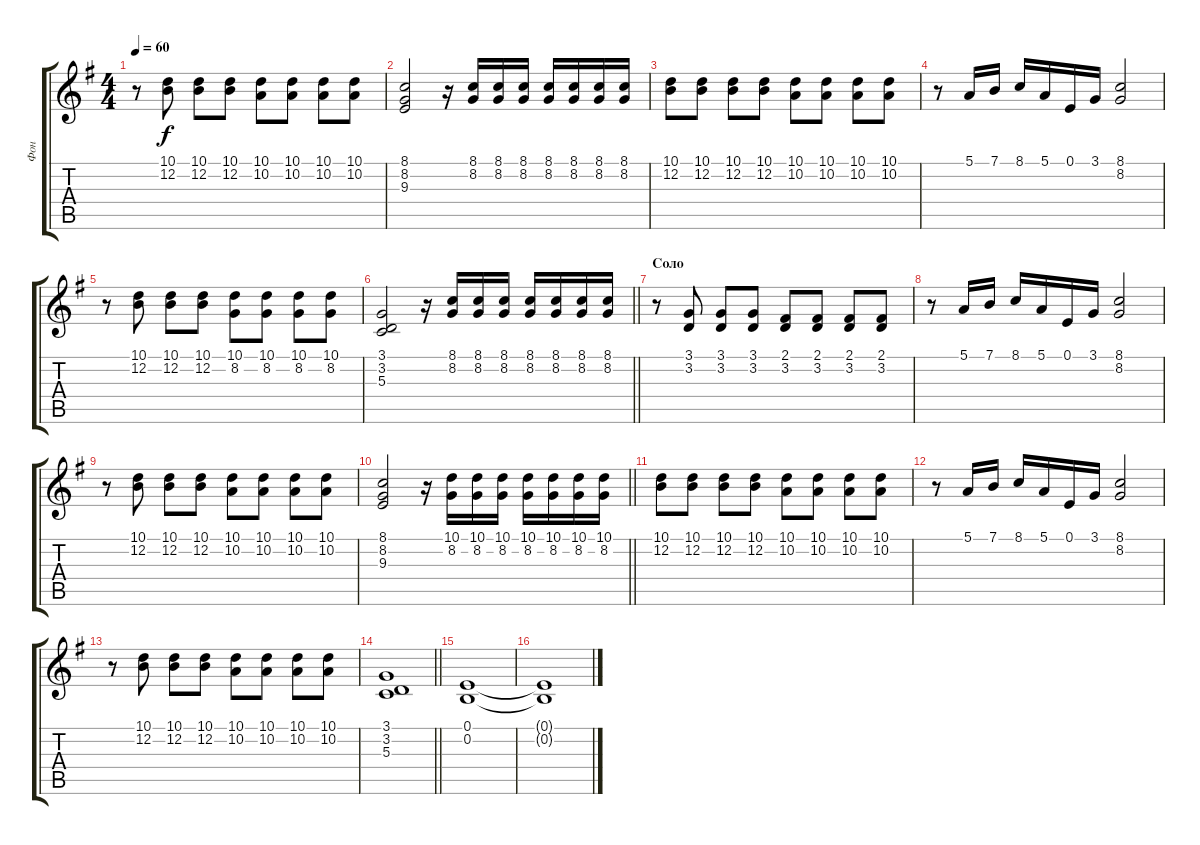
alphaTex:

\track ("Фон" "Фон") {instrument stringensemble1}
\staff {score tabs}
\tuning (E4 B3 G3 D3 A2 E2) {hide}
\ts (4 4)
\tempo 60
\clef g2
\ks g
r.8{dy f} (10.1 12.2).8 (10.1 12.2).8 (10.1 12.2).8 (10.1 10.2).8 (10.1 10.2).8 (10.1 10.2).8 (10.1 10.2).8 |
(8.1 8.2 9.3).2 r.16 (8.1 8.2).16 (8.1 8.2).16 (8.1 8.2).16 (8.1 8.2).16 (8.1 8.2).16 (8.1 8.2).16 (8.1 8.2).16 |
(10.1 12.2).8 (10.1 12.2).8 (10.1 12.2).8 (10.1 12.2).8 (10.1 10.2).8 (10.1 10.2).8 (10.1 10.2).8 (10.1 10.2).8 |
r.8 5.1.16 7.1.16 8.1.16 5.1.16 0.1.16 3.1.16 (8.1 8.2).2 |
r.8 (10.1 12.2).8 (10.1 12.2).8 (10.1 12.2).8 (10.1 8.2).8 (10.1 8.2).8 (10.1 8.2).8 (10.1 8.2).8 |
\barLineRight lightlight
(3.1 3.2 5.3).2 r.16 (8.1 8.2).16 (8.1 8.2).16 (8.1 8.2).16 (8.1 8.2).16 (8.1 8.2).16 (8.1 8.2).16 (8.1 8.2).16 |
\section ("" "Соло")
r.8 (3.1 3.2).8 (3.1 3.2).8 (3.1 3.2).8 (2.1 3.2).8 (2.1 3.2).8 (2.1 3.2).8 (2.1 3.2).8 |
r.8 5.1.16 7.1.16 8.1.16 5.1.16 0.1.16 3.1.16 (8.1 8.2).2 |
r.8 (10.1 12.2).8 (10.1 12.2).8 (10.1 12.2).8 (10.1 10.2).8 (10.1 10.2).8 (10.1 10.2).8 (10.1 10.2).8 |
\barLineRight lightlight
(8.1 8.2 9.3).2 r.16 (10.1 8.2).16 (10.1 8.2).16 (10.1 8.2).16 (10.1 8.2).16 (10.1 8.2).16 (10.1 8.2).16 (10.1 8.2).16 |
(10.1 12.2).8 (10.1 12.2).8 (10.1 12.2).8 (10.1 12.2).8 (10.1 10.2).8 (10.1 10.2).8 (10.1 10.2).8 (10.1 10.2).8 |
r.8 5.1.16 7.1.16 8.1.16 5.1.16 0.1.16 3.1.16 (8.1 8.2).2 |
r.8 (10.1 12.2).8 (10.1 12.2).8 (10.1 12.2).8 (10.1 10.2).8 (10.1 10.2).8 (10.1 10.2).8 (10.1 10.2).8 |
\barLineRight lightlight
(3.1 3.2 5.3).1 |
(0.1 0.2).1 |
(0.1{t} 0.2{t}).1
